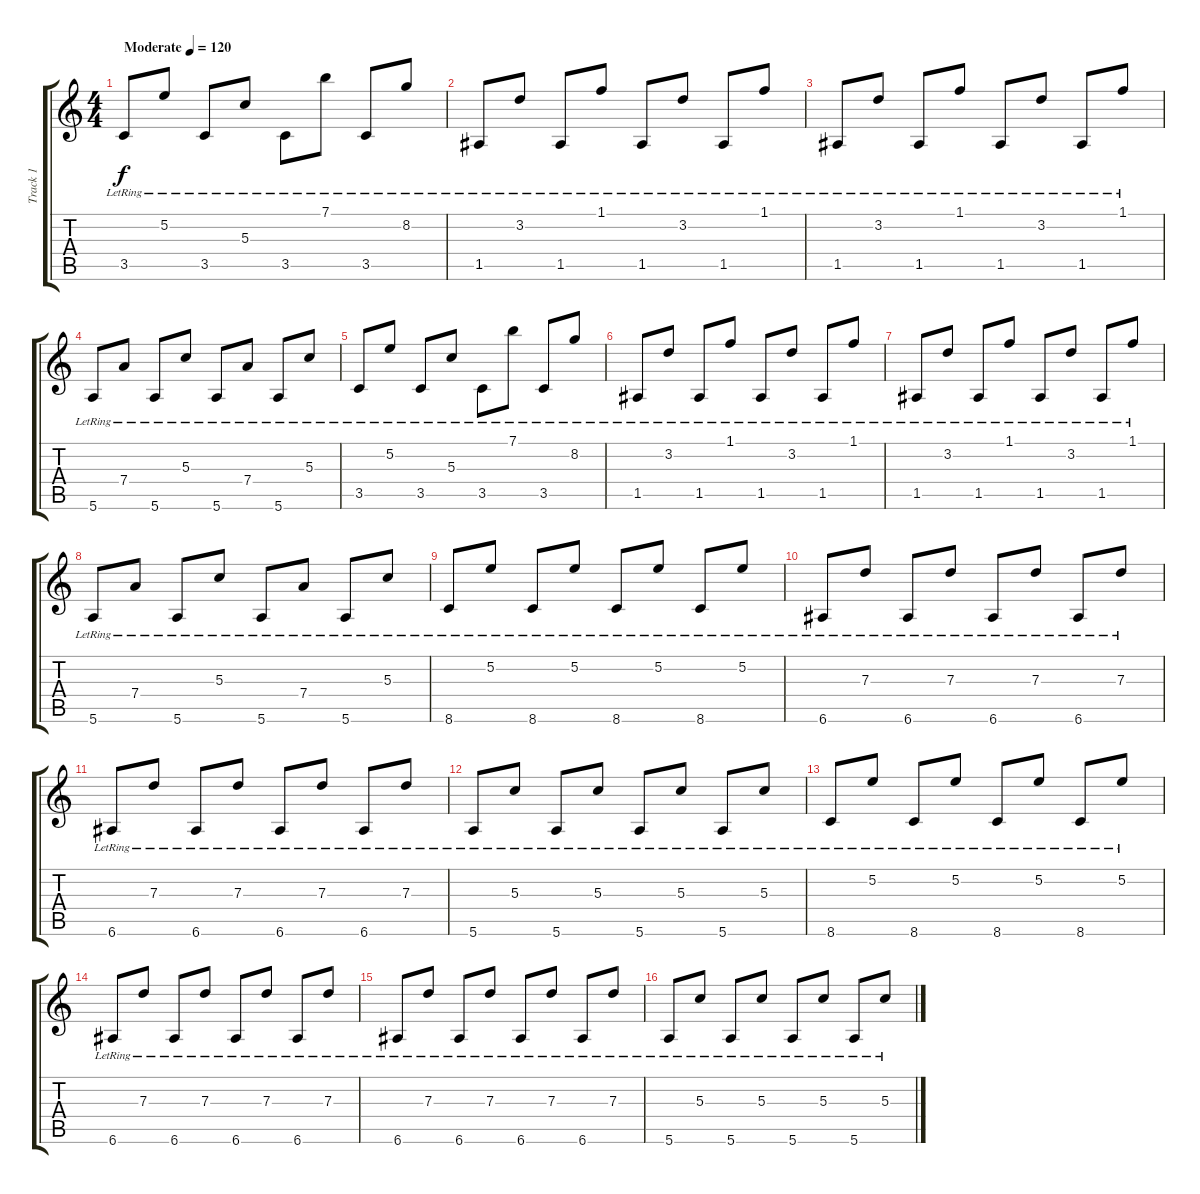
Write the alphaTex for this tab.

\track ("Track 1" "Track 1") {instrument acousticguitarnylon}
\staff {score tabs}
\tuning (E4 B3 G3 D3 A2 E2) {hide}
\ts (4 4)
\tempo (120 "Moderate")
\clef g2
\ks c
3.5{lr}.8{dy f instrument acousticguitarnylon} 5.2{lr}.8 3.5{lr}.8 5.3{lr}.8 3.5{lr}.8 7.1{lr}.8 3.5{lr}.8 8.2{lr}.8 |
1.5{lr}.8 3.2{lr}.8 1.5{lr}.8 1.1{lr}.8 1.5{lr}.8 3.2{lr}.8 1.5{lr}.8 1.1{lr}.8 |
1.5{lr}.8 3.2{lr}.8 1.5{lr}.8 1.1{lr}.8 1.5{lr}.8 3.2{lr}.8 1.5{lr}.8 1.1{lr}.8 |
5.6{lr}.8 7.4{lr}.8 5.6{lr}.8 5.3{lr}.8 5.6{lr}.8 7.4{lr}.8 5.6{lr}.8 5.3{lr}.8 |
3.5{lr}.8 5.2{lr}.8 3.5{lr}.8 5.3{lr}.8 3.5{lr}.8 7.1{lr}.8 3.5{lr}.8 8.2{lr}.8 |
1.5{lr}.8 3.2{lr}.8 1.5{lr}.8 1.1{lr}.8 1.5{lr}.8 3.2{lr}.8 1.5{lr}.8 1.1{lr}.8 |
1.5{lr}.8 3.2{lr}.8 1.5{lr}.8 1.1{lr}.8 1.5{lr}.8 3.2{lr}.8 1.5{lr}.8 1.1{lr}.8 |
5.6{lr}.8 7.4{lr}.8 5.6{lr}.8 5.3{lr}.8 5.6{lr}.8 7.4{lr}.8 5.6{lr}.8 5.3{lr}.8 |
8.6{lr}.8 5.2{lr}.8 8.6{lr}.8 5.2{lr}.8 8.6{lr}.8 5.2{lr}.8 8.6{lr}.8 5.2{lr}.8 |
6.6{lr}.8 7.3{lr}.8 6.6{lr}.8 7.3{lr}.8 6.6{lr}.8 7.3{lr}.8 6.6{lr}.8 7.3{lr}.8 |
6.6{lr}.8 7.3{lr}.8 6.6{lr}.8 7.3{lr}.8 6.6{lr}.8 7.3{lr}.8 6.6{lr}.8 7.3{lr}.8 |
5.6{lr}.8 5.3{lr}.8 5.6{lr}.8 5.3{lr}.8 5.6{lr}.8 5.3{lr}.8 5.6{lr}.8 5.3{lr}.8 |
8.6{lr}.8 5.2{lr}.8 8.6{lr}.8 5.2{lr}.8 8.6{lr}.8 5.2{lr}.8 8.6{lr}.8 5.2{lr}.8 |
6.6{lr}.8 7.3{lr}.8 6.6{lr}.8 7.3{lr}.8 6.6{lr}.8 7.3{lr}.8 6.6{lr}.8 7.3{lr}.8 |
6.6{lr}.8 7.3{lr}.8 6.6{lr}.8 7.3{lr}.8 6.6{lr}.8 7.3{lr}.8 6.6{lr}.8 7.3{lr}.8 |
5.6{lr}.8 5.3{lr}.8 5.6{lr}.8 5.3{lr}.8 5.6{lr}.8 5.3{lr}.8 5.6{lr}.8 5.3{lr}.8
